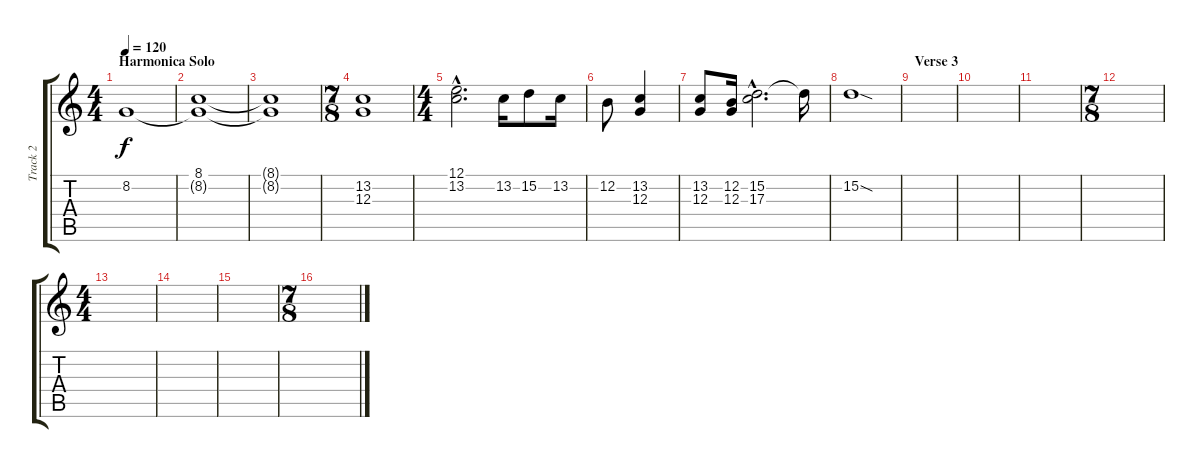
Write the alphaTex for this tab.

\track ("Track 2" "Track 2") {instrument harmonica}
\staff {score tabs}
\tuning (E4 B3 G3 D3 A2 E2) {hide}
\ts (4 4)
\section ("" "Harmonica Solo")
\tempo 120
\clef g2
\ks c
8.2.1{dy f volume 13} |
(8.1 8.2{t}).1 |
(8.1{t} 8.2{t}).1 |
\ts (7 8)
(13.2 12.3).1 |
\ts (4 4)
(12.1{hac} 13.2{hac}).2{d} 13.2.16 15.2.8 13.2.16 |
12.2.8 (13.2 12.3).4 |
(13.2 12.3).8{volume 0} (12.2 12.3).16 (15.2{hac} 17.3{hac}).2{d} 15.2{t}.16 |
15.2{sod}.1 |
\section ("" "Verse 3")
|
|
|
\ts (7 8)
|
\ts (4 4)
|
|
|
\ts (7 8)
